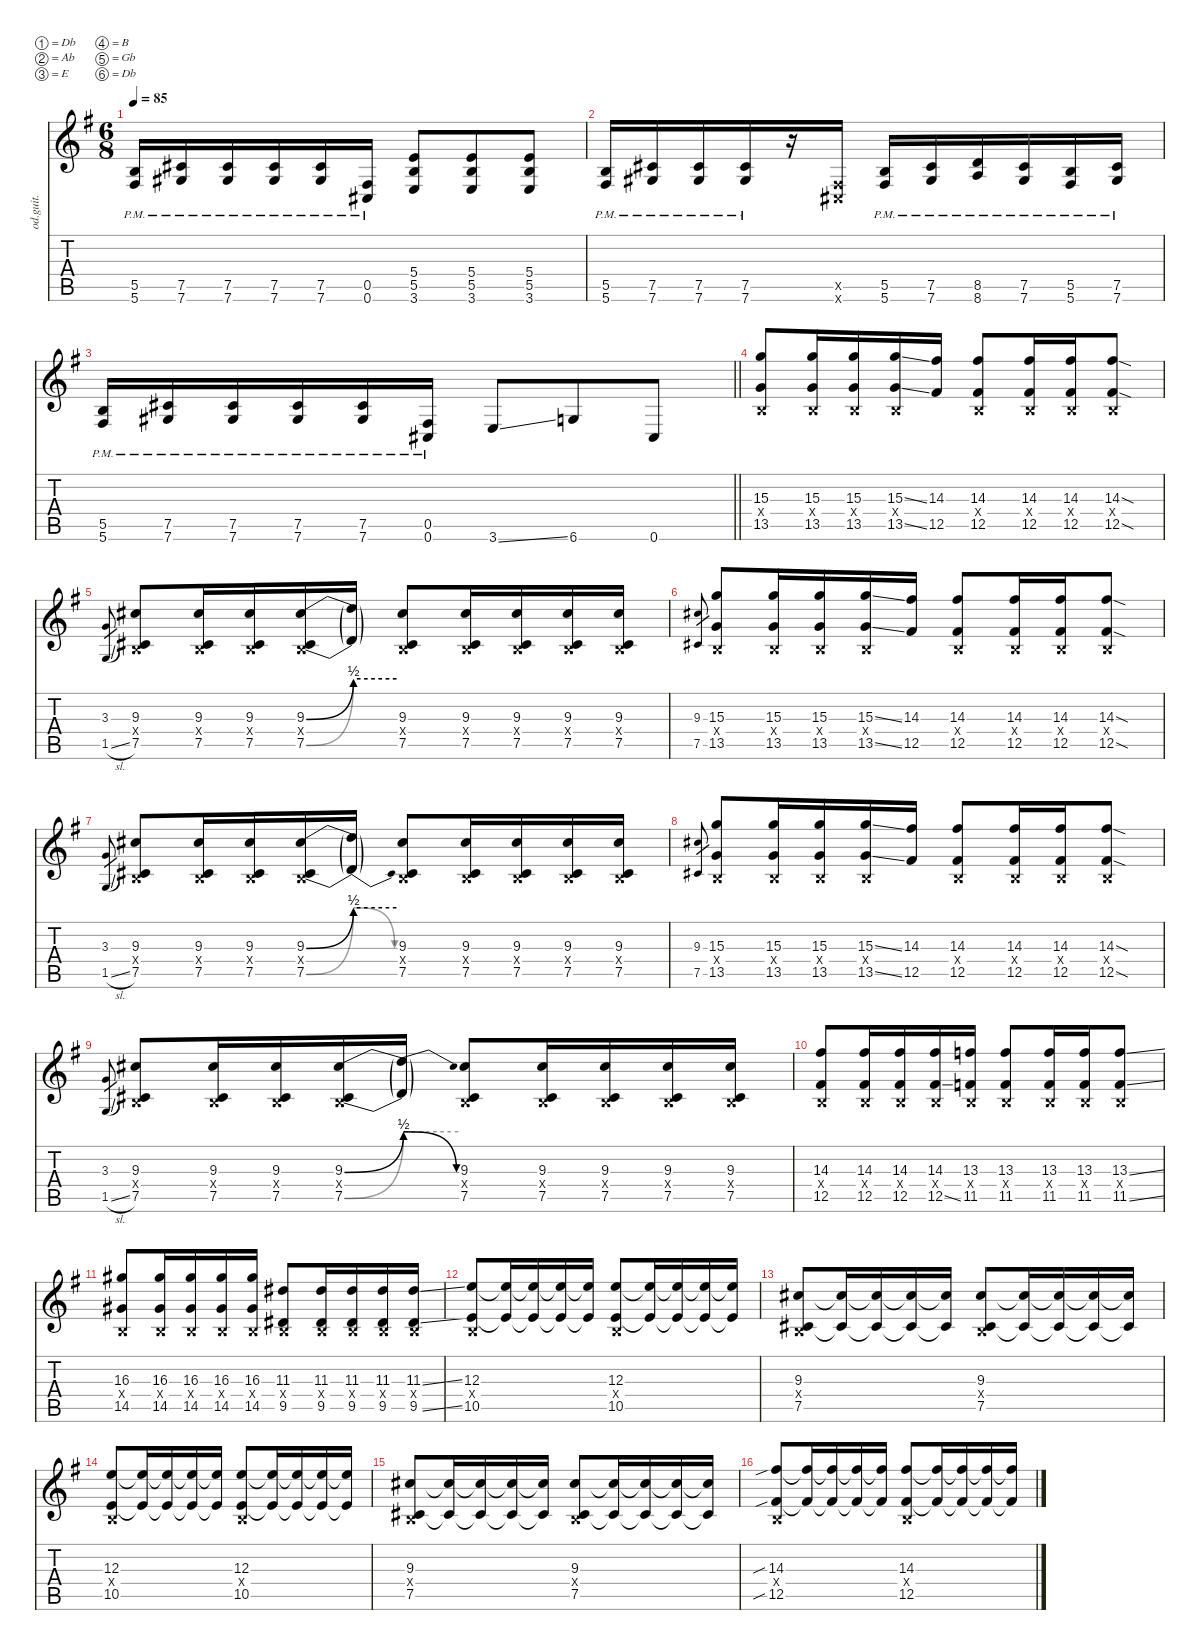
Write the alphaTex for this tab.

\defaultSystemsLayout 4
\hideDynamics
\bracketExtendMode nobrackets
\otherSystemsTrackNameOrientation horizontal
\track ("Troy Van Leeuwen" "od.guit.") {instrument overdrivenguitar}
\staff {score tabs}
\tuning (Db4 Ab3 E3 B2 Gb2 Db2)
\ts (6 8)
\tempo 85
\clef g2
\ks eminor
(5.5{pm acc forcenatural} 5.6{pm acc #}).16{dy f} (7.5{pm acc #} 7.6{pm acc #}).16 (7.5{pm acc #} 7.6{pm acc #}).16 (7.5{pm acc #} 7.6{pm acc #}).16 (7.5{pm acc #} 7.6{pm acc #}).16 (0.5{pm acc #} 0.6{pm acc #}).16 (5.4{acc forcenatural} 5.5{acc forcenatural} 3.6{acc forcenatural}).8 (5.4{acc forcenatural} 5.5{acc forcenatural} 3.6{acc forcenatural}).8 (5.4{acc forcenatural} 5.5{acc forcenatural} 3.6{acc forcenatural}).8 |
(5.5{pm acc forcenatural} 5.6{pm acc #}).16 (7.5{pm acc #} 7.6{pm acc #}).16 (7.5{pm acc #} 7.6{pm acc #}).16 (7.5{pm acc #} 7.6{pm acc #}).16 r.16 (0.5{x acc #} 0.6{x acc #}).16 (5.5{pm acc forcenatural} 5.6{pm acc #}).16 (7.5{pm acc #} 7.6{pm acc #}).16 (8.5{pm acc forcenatural} 8.6{pm acc forcenatural}).16 (7.5{pm acc #} 7.6{pm acc #}).16 (5.5{pm acc forcenatural} 5.6{pm acc #}).16 (7.5{pm acc #} 7.6{pm acc #}).16 |
\barLineRight lightlight
(5.5{pm acc forcenatural} 5.6{pm acc #}).16 (7.5{pm acc #} 7.6{pm acc #}).16 (7.5{pm acc #} 7.6{pm acc #}).16 (7.5{pm acc #} 7.6{pm acc #}).16 (7.5{pm acc #} 7.6{pm acc #}).16 (0.5{pm acc #} 0.6{pm acc #}).16 3.6{ss acc forcenatural}.8 6.6{acc forcenatural}.8 0.6{acc #}.8 |
(15.3{acc forcenatural} 0.4{x acc forcenatural} 13.5{acc forcenatural}).8 (15.3{acc forcenatural} 0.4{x acc forcenatural} 13.5{acc forcenatural}).16 (15.3{acc forcenatural} 0.4{x acc forcenatural} 13.5{acc forcenatural}).16 (15.3{ss acc forcenatural} 0.4{x acc forcenatural} 13.5{ss acc forcenatural}).16 (14.3{acc #} 12.5{acc #}).16 (14.3{acc #} 0.4{x acc forcenatural} 12.5{acc #}).8 (14.3{acc #} 0.4{x acc forcenatural} 12.5{acc #}).16 (14.3{acc #} 0.4{x acc forcenatural} 12.5{acc #}).16 (14.3{sod acc #} 0.4{x acc forcenatural} 12.5{sod acc #}).8 |
(3.3{acc forcenatural} 1.5{sl acc forcenatural}).8{gr dy mf} (9.3{acc #} 0.4{x acc forcenatural} 7.5{acc #}).8{dy f} (9.3{acc #} 0.4{x acc forcenatural} 7.5{acc #}).16 (9.3{acc #} 0.4{x acc forcenatural} 7.5{acc #}).16 (9.3{be (bend 0 0 60 2) acc #} 0.4{x acc forcenatural} 7.5{be (bend 0 0 60 2) acc #}).16 (9.3{be (hold 0 2 60 2) t} 7.5{be (hold 0 2 60 2) t}).16 (9.3{acc #} 0.4{x acc forcenatural} 7.5{acc #}).8 (9.3{acc #} 0.4{x acc forcenatural} 7.5{acc #}).16 (9.3{acc #} 0.4{x acc forcenatural} 7.5{acc #}).16 (9.3{acc #} 0.4{x acc forcenatural} 7.5{acc #}).16 (9.3{acc #} 0.4{x acc forcenatural} 7.5{acc #}).16 |
(9.3{acc #} 7.5{acc #}).8{gr dy mf} (15.3{acc forcenatural} 0.4{x acc forcenatural} 13.5{acc forcenatural}).8{dy f} (15.3{acc forcenatural} 0.4{x acc forcenatural} 13.5{acc forcenatural}).16 (15.3{acc forcenatural} 0.4{x acc forcenatural} 13.5{acc forcenatural}).16 (15.3{ss acc forcenatural} 0.4{x acc forcenatural} 13.5{ss acc forcenatural}).16 (14.3{acc #} 12.5{acc #}).16 (14.3{acc #} 0.4{x acc forcenatural} 12.5{acc #}).8 (14.3{acc #} 0.4{x acc forcenatural} 12.5{acc #}).16 (14.3{acc #} 0.4{x acc forcenatural} 12.5{acc #}).16 (14.3{sod acc #} 0.4{x acc forcenatural} 12.5{sod acc #}).8 |
(3.3{acc forcenatural} 1.5{sl acc forcenatural}).8{gr dy mf} (9.3{acc #} 0.4{x acc forcenatural} 7.5{acc #}).8{dy f} (9.3{acc #} 0.4{x acc forcenatural} 7.5{acc #}).16 (9.3{acc #} 0.4{x acc forcenatural} 7.5{acc #}).16 (9.3{be (bend 0 0 60 2) acc #} 0.4{x acc forcenatural} 7.5{be (bend 0 0 60 2) acc #}).16 (9.3{be (hold 0 2 60 2) t} 7.5{be (release 0 2 60 0) t}).16 (9.3{acc #} 0.4{x acc forcenatural} 7.5{acc #}).8 (9.3{acc #} 0.4{x acc forcenatural} 7.5{acc #}).16 (9.3{acc #} 0.4{x acc forcenatural} 7.5{acc #}).16 (9.3{acc #} 0.4{x acc forcenatural} 7.5{acc #}).16 (9.3{acc #} 0.4{x acc forcenatural} 7.5{acc #}).16 |
(9.3{acc #} 7.5{acc #}).8{gr dy mf} (15.3{acc forcenatural} 0.4{x acc forcenatural} 13.5{acc forcenatural}).8{dy f} (15.3{acc forcenatural} 0.4{x acc forcenatural} 13.5{acc forcenatural}).16 (15.3{acc forcenatural} 0.4{x acc forcenatural} 13.5{acc forcenatural}).16 (15.3{ss acc forcenatural} 0.4{x acc forcenatural} 13.5{ss acc forcenatural}).16 (14.3{acc #} 12.5{acc #}).16 (14.3{acc #} 0.4{x acc forcenatural} 12.5{acc #}).8 (14.3{acc #} 0.4{x acc forcenatural} 12.5{acc #}).16 (14.3{acc #} 0.4{x acc forcenatural} 12.5{acc #}).16 (14.3{sod acc #} 0.4{x acc forcenatural} 12.5{sod acc #}).8 |
(3.3{acc forcenatural} 1.5{sl acc forcenatural}).8{gr dy mf} (9.3{acc #} 0.4{x acc forcenatural} 7.5{acc #}).8{dy f} (9.3{acc #} 0.4{x acc forcenatural} 7.5{acc #}).16 (9.3{acc #} 0.4{x acc forcenatural} 7.5{acc #}).16 (9.3{be (bend 0 0 60 2) acc #} 0.4{x acc forcenatural} 7.5{be (bend 0 0 60 2) acc #}).16 (9.3{be (release 0 2 60 0) t} 7.5{be (hold 0 2 60 2) t}).16 (9.3{acc #} 0.4{x acc forcenatural} 7.5{acc #}).8 (9.3{acc #} 0.4{x acc forcenatural} 7.5{acc #}).16 (9.3{acc #} 0.4{x acc forcenatural} 7.5{acc #}).16 (9.3{acc #} 0.4{x acc forcenatural} 7.5{acc #}).16 (9.3{acc #} 0.4{x acc forcenatural} 7.5{acc #}).16 |
(14.3{acc #} 0.4{x acc forcenatural} 12.5{acc #}).8 (14.3{acc #} 0.4{x acc forcenatural} 12.5{acc #}).16 (14.3{acc #} 0.4{x acc forcenatural} 12.5{acc #}).16 (14.3{acc #} 0.4{x acc forcenatural} 12.5{ss acc #}).16 (13.3{acc forcenatural} 0.4{x acc forcenatural} 11.5{acc forcenatural}).16 (13.3{acc forcenatural} 0.4{x acc forcenatural} 11.5{acc forcenatural}).8 (13.3{acc forcenatural} 0.4{x acc forcenatural} 11.5{acc forcenatural}).16 (13.3{acc forcenatural} 0.4{x acc forcenatural} 11.5{acc forcenatural}).16 (13.3{ss acc forcenatural} 0.4{x acc forcenatural} 11.5{ss acc forcenatural}).8 |
(16.3{acc #} 0.4{x acc forcenatural} 14.5{acc #}).8 (16.3{acc #} 0.4{x acc forcenatural} 14.5{acc #}).16 (16.3{acc #} 0.4{x acc forcenatural} 14.5{acc #}).16 (16.3{acc #} 0.4{x acc forcenatural} 14.5{acc #}).16 (16.3{acc #} 0.4{x acc forcenatural} 14.5{acc #}).16 (11.3{acc #} 0.4{x acc forcenatural} 9.5{acc #}).8 (11.3{acc #} 0.4{x acc forcenatural} 9.5{acc #}).16 (11.3{acc #} 0.4{x acc forcenatural} 9.5{acc #}).16 (11.3{acc #} 0.4{x acc forcenatural} 9.5{acc #}).16 (11.3{ss acc #} 0.4{x acc forcenatural} 9.5{ss acc #}).16 |
(12.3{acc forcenatural} 0.4{x acc forcenatural} 10.5{acc forcenatural}).8 (12.3{t acc forcenatural} 10.5{t acc forcenatural}).16 (12.3{t acc forcenatural} 10.5{t acc forcenatural}).16 (12.3{t acc forcenatural} 10.5{t acc forcenatural}).16 (12.3{t acc forcenatural} 10.5{t acc forcenatural}).16 (12.3{acc forcenatural} 0.4{x acc forcenatural} 10.5{acc forcenatural}).8 (12.3{t acc forcenatural} 10.5{t acc forcenatural}).16 (12.3{t acc forcenatural} 10.5{t acc forcenatural}).16 (12.3{t acc forcenatural} 10.5{t acc forcenatural}).16 (12.3{t acc forcenatural} 10.5{t acc forcenatural}).16 |
(9.3{acc #} 0.4{x acc forcenatural} 7.5{acc #}).8 (9.3{t acc #} 7.5{t acc #}).16 (9.3{t acc #} 7.5{t acc #}).16 (9.3{t acc #} 7.5{t acc #}).16 (9.3{t acc #} 7.5{t acc #}).16 (9.3{acc #} 0.4{x acc forcenatural} 7.5{acc #}).8 (9.3{t acc #} 7.5{t acc #}).16 (9.3{t acc #} 7.5{t acc #}).16 (9.3{t acc #} 7.5{t acc #}).16 (9.3{t acc #} 7.5{t acc #}).16 |
(12.3{acc forcenatural} 0.4{x acc forcenatural} 10.5{acc forcenatural}).8 (12.3{t acc forcenatural} 10.5{t acc forcenatural}).16 (12.3{t acc forcenatural} 10.5{t acc forcenatural}).16 (12.3{t acc forcenatural} 10.5{t acc forcenatural}).16 (12.3{t acc forcenatural} 10.5{t acc forcenatural}).16 (12.3{acc forcenatural} 0.4{x acc forcenatural} 10.5{acc forcenatural}).8 (12.3{t acc forcenatural} 10.5{t acc forcenatural}).16 (12.3{t acc forcenatural} 10.5{t acc forcenatural}).16 (12.3{t acc forcenatural} 10.5{t acc forcenatural}).16 (12.3{t acc forcenatural} 10.5{t acc forcenatural}).16 |
(9.3{acc #} 0.4{x acc forcenatural} 7.5{acc #}).8 (9.3{t acc #} 7.5{t acc #}).16 (9.3{t acc #} 7.5{t acc #}).16 (9.3{t acc #} 7.5{t acc #}).16 (9.3{t acc #} 7.5{t acc #}).16 (9.3{acc #} 0.4{x acc forcenatural} 7.5{acc #}).8 (9.3{t acc #} 7.5{t acc #}).16 (9.3{t acc #} 7.5{t acc #}).16 (9.3{t acc #} 7.5{t acc #}).16 (9.3{t acc #} 7.5{t acc #}).16 |
(14.3{sib acc #} 0.4{x acc forcenatural} 12.5{sib acc #}).8 (14.3{t acc #} 12.5{t acc #}).16 (14.3{t acc #} 12.5{t acc #}).16 (14.3{t acc #} 12.5{t acc #}).16 (14.3{t acc #} 12.5{t acc #}).16 (14.3{acc #} 0.4{x acc forcenatural} 12.5{acc #}).8 (14.3{t acc #} 12.5{t acc #}).16 (14.3{t acc #} 12.5{t acc #}).16 (14.3{t acc #} 12.5{t acc #}).16 (14.3{t acc #} 12.5{t acc #}).16
